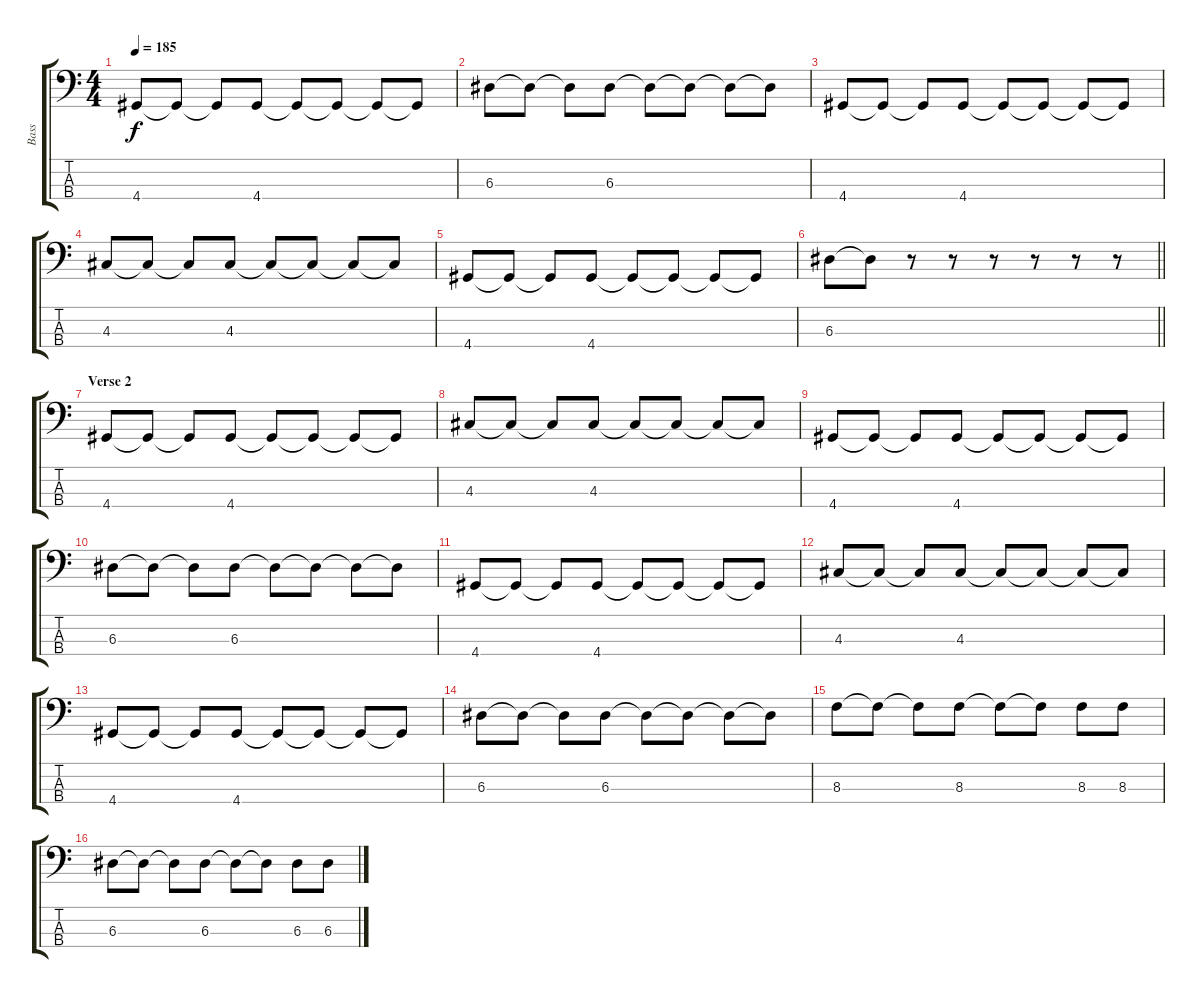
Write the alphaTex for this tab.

\track ("Bass" "Bass") {instrument electricbassfinger}
\staff {score tabs}
\tuning (G2 D2 A1 E1) {hide}
\ts (4 4)
\tempo 185
\clef f4
\ks c
4.4.8{dy f} 4.4{t}.8 4.4{t}.8 4.4.8 4.4{t}.8 4.4{t}.8 4.4{t}.8 4.4{t}.8 |
6.3.8 6.3{t}.8 6.3{t}.8 6.3.8 6.3{t}.8 6.3{t}.8 6.3{t}.8 6.3{t}.8 |
4.4.8 4.4{t}.8 4.4{t}.8 4.4.8 4.4{t}.8 4.4{t}.8 4.4{t}.8 4.4{t}.8 |
4.3.8 4.3{t}.8 4.3{t}.8 4.3.8 4.3{t}.8 4.3{t}.8 4.3{t}.8 4.3{t}.8 |
4.4.8 4.4{t}.8 4.4{t}.8 4.4.8 4.4{t}.8 4.4{t}.8 4.4{t}.8 4.4{t}.8 |
\barLineRight lightlight
6.3.8 6.3{t}.8 r.8 r.8 r.8 r.8 r.8 r.8 |
\section ("" "Verse 2")
4.4.8 4.4{t}.8 4.4{t}.8 4.4.8 4.4{t}.8 4.4{t}.8 4.4{t}.8 4.4{t}.8 |
4.3.8 4.3{t}.8 4.3{t}.8 4.3.8 4.3{t}.8 4.3{t}.8 4.3{t}.8 4.3{t}.8 |
4.4.8 4.4{t}.8 4.4{t}.8 4.4.8 4.4{t}.8 4.4{t}.8 4.4{t}.8 4.4{t}.8 |
6.3.8 6.3{t}.8 6.3{t}.8 6.3.8 6.3{t}.8 6.3{t}.8 6.3{t}.8 6.3{t}.8 |
4.4.8 4.4{t}.8 4.4{t}.8 4.4.8 4.4{t}.8 4.4{t}.8 4.4{t}.8 4.4{t}.8 |
4.3.8 4.3{t}.8 4.3{t}.8 4.3.8 4.3{t}.8 4.3{t}.8 4.3{t}.8 4.3{t}.8 |
4.4.8 4.4{t}.8 4.4{t}.8 4.4.8 4.4{t}.8 4.4{t}.8 4.4{t}.8 4.4{t}.8 |
6.3.8 6.3{t}.8 6.3{t}.8 6.3.8 6.3{t}.8 6.3{t}.8 6.3{t}.8 6.3{t}.8 |
8.3.8 8.3{t}.8 8.3{t}.8 8.3.8 8.3{t}.8 8.3{t}.8 8.3.8 8.3.8 |
6.3.8 6.3{t}.8 6.3{t}.8 6.3.8 6.3{t}.8 6.3{t}.8 6.3.8 6.3.8
